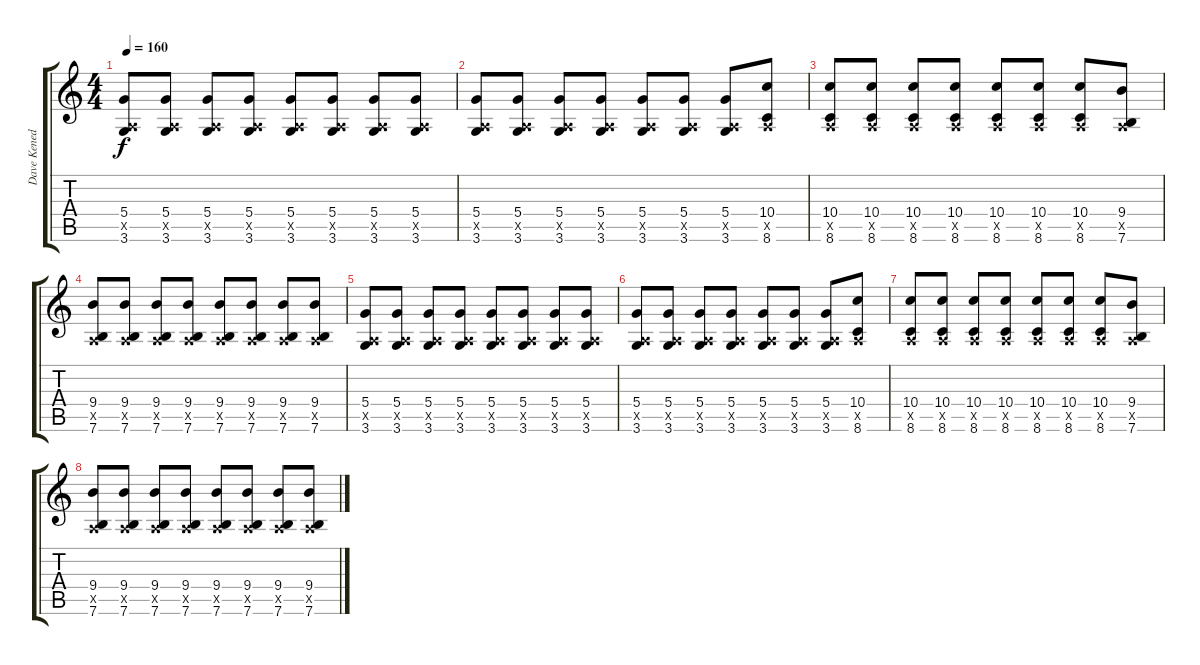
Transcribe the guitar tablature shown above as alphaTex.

\track ("Dave Kenedy" "Dave Kened") {instrument acousticguitarnylon}
\staff {score tabs}
\tuning (E4 B3 G3 D3 A2 E2) {hide}
\ts (4 4)
\tempo 160
\clef g2
\ks c
(5.4 0.5{x} 3.6).8{dy f} (5.4 0.5{x} 3.6).8 (5.4 0.5{x} 3.6).8 (5.4 0.5{x} 3.6).8 (5.4 0.5{x} 3.6).8 (5.4 0.5{x} 3.6).8 (5.4 0.5{x} 3.6).8 (5.4 0.5{x} 3.6).8 |
(5.4 0.5{x} 3.6).8 (5.4 0.5{x} 3.6).8 (5.4 0.5{x} 3.6).8 (5.4 0.5{x} 3.6).8 (5.4 0.5{x} 3.6).8 (5.4 0.5{x} 3.6).8 (5.4 0.5{x} 3.6).8 (10.4 0.5{x} 8.6).8 |
(10.4 0.5{x} 8.6).8 (10.4 0.5{x} 8.6).8 (10.4 0.5{x} 8.6).8 (10.4 0.5{x} 8.6).8 (10.4 0.5{x} 8.6).8 (10.4 0.5{x} 8.6).8 (10.4 0.5{x} 8.6).8 (9.4 0.5{x} 7.6).8 |
(9.4 0.5{x} 7.6).8 (9.4 0.5{x} 7.6).8 (9.4 0.5{x} 7.6).8 (9.4 0.5{x} 7.6).8 (9.4 0.5{x} 7.6).8 (9.4 0.5{x} 7.6).8 (9.4 0.5{x} 7.6).8 (9.4 0.5{x} 7.6).8 |
(5.4 0.5{x} 3.6).8 (5.4 0.5{x} 3.6).8 (5.4 0.5{x} 3.6).8 (5.4 0.5{x} 3.6).8 (5.4 0.5{x} 3.6).8 (5.4 0.5{x} 3.6).8 (5.4 0.5{x} 3.6).8 (5.4 0.5{x} 3.6).8 |
(5.4 0.5{x} 3.6).8 (5.4 0.5{x} 3.6).8 (5.4 0.5{x} 3.6).8 (5.4 0.5{x} 3.6).8 (5.4 0.5{x} 3.6).8 (5.4 0.5{x} 3.6).8 (5.4 0.5{x} 3.6).8 (10.4 0.5{x} 8.6).8 |
(10.4 0.5{x} 8.6).8 (10.4 0.5{x} 8.6).8 (10.4 0.5{x} 8.6).8 (10.4 0.5{x} 8.6).8 (10.4 0.5{x} 8.6).8 (10.4 0.5{x} 8.6).8 (10.4 0.5{x} 8.6).8 (9.4 0.5{x} 7.6).8 |
(9.4 0.5{x} 7.6).8 (9.4 0.5{x} 7.6).8 (9.4 0.5{x} 7.6).8 (9.4 0.5{x} 7.6).8 (9.4 0.5{x} 7.6).8 (9.4 0.5{x} 7.6).8 (9.4 0.5{x} 7.6).8 (9.4 0.5{x} 7.6).8
